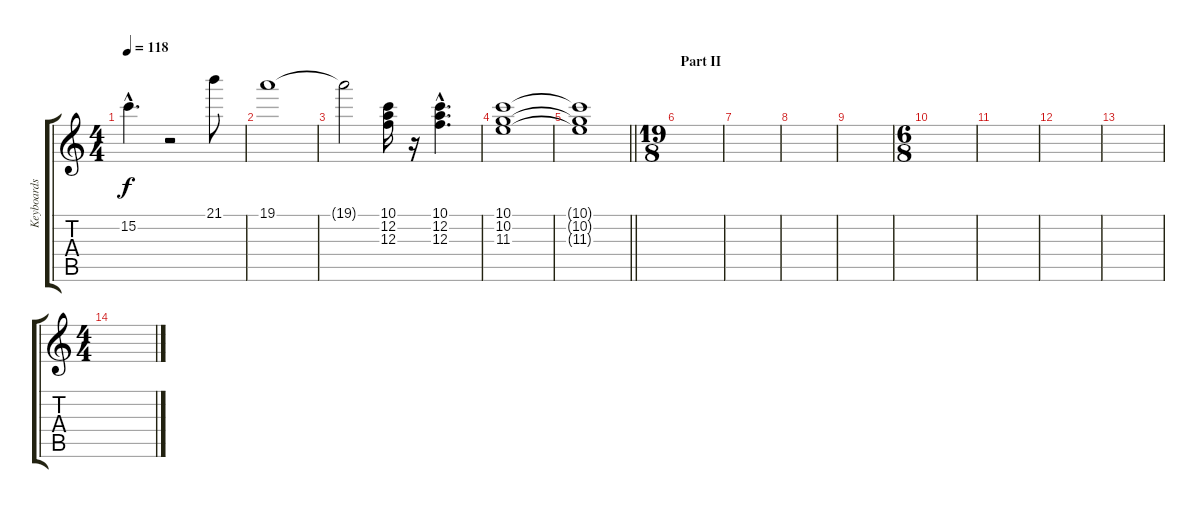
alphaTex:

\track ("Keyboards III" "Keyboards ") {instrument overdrivenguitar}
\staff {score tabs}
\tuning (D4 A3 F3 C3 G2 C2) {hide}
\ts (4 4)
\tempo 118
\clef g2
\ks c
15.2{hac t}.4{d dy f} r.2{volume 12 instrument overdrivenguitar} 21.1.8 |
19.1.1 |
19.1{t}.2 (10.1 12.2 12.3).16{volume 14} r.16 (10.1{hac} 12.2{hac} 12.3{hac}).4{d} |
(10.1 10.2 11.3).1{volume 0} |
\barLineRight lightlight
(10.1{t} 10.2{t} 11.3{t}).1 |
\ts (19 8)
\section ("" "Part II")
|
|
|
|
\ts (6 8)
|
|
|
|
\ts (4 4)
